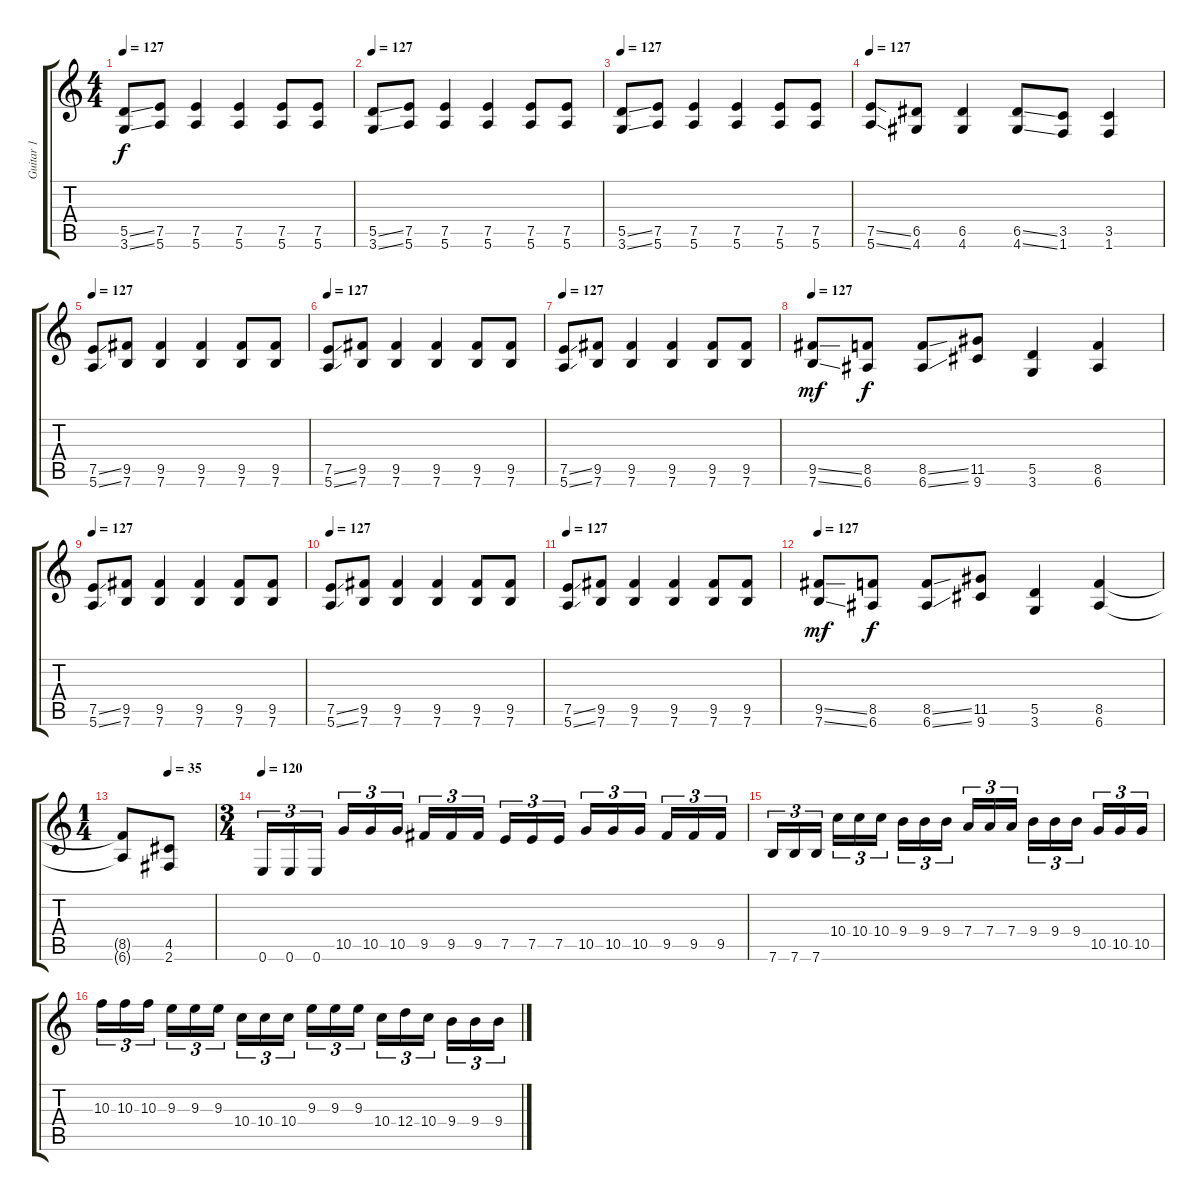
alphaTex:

\track ("Guitar 1" "Guitar 1") {instrument distortionguitar}
\staff {score tabs}
\tuning (E4 B3 G3 D3 A2 E2) {hide}
\ts (4 4)
\tempo 130
\tempo 127
\clef g2
\ks c
(5.5{ss} 3.6{ss}).8{dy f} (7.5 5.6).8 (7.5 5.6).4 (7.5 5.6).4 (7.5 5.6).8 (7.5 5.6).8 |
\tempo 130
\tempo 127
(5.5{ss} 3.6{ss}).8 (7.5 5.6).8 (7.5 5.6).4 (7.5 5.6).4 (7.5 5.6).8 (7.5 5.6).8 |
\tempo 130
\tempo 127
(5.5{ss} 3.6{ss}).8 (7.5 5.6).8 (7.5 5.6).4 (7.5 5.6).4 (7.5 5.6).8 (7.5 5.6).8 |
\tempo 130
\tempo 127
(7.5{ss} 5.6{ss}).8 (6.5 4.6).8 (6.5 4.6).4 (6.5{ss} 4.6{ss}).8 (3.5 1.6).8 (3.5 1.6).4 |
\tempo 127
(7.5{ss} 5.6{ss}).8 (9.5 7.6).8 (9.5 7.6).4 (9.5 7.6).4 (9.5 7.6).8 (9.5 7.6).8 |
\tempo 127
(7.5{ss} 5.6{ss}).8 (9.5 7.6).8 (9.5 7.6).4 (9.5 7.6).4 (9.5 7.6).8 (9.5 7.6).8 |
\tempo 127
(7.5{ss} 5.6{ss}).8 (9.5 7.6).8 (9.5 7.6).4 (9.5 7.6).4 (9.5 7.6).8 (9.5 7.6).8 |
\tempo 127
(9.5{ss} 7.6{ss}).8{dy mf} (8.5 6.6).8{dy f} (8.5{ss} 6.6{ss}).8 (11.5 9.6).8 (5.5 3.6).4 (8.5 6.6).4 |
\tempo 127
(7.5{ss} 5.6{ss}).8 (9.5 7.6).8 (9.5 7.6).4 (9.5 7.6).4 (9.5 7.6).8 (9.5 7.6).8 |
\tempo 127
(7.5{ss} 5.6{ss}).8 (9.5 7.6).8 (9.5 7.6).4 (9.5 7.6).4 (9.5 7.6).8 (9.5 7.6).8 |
\tempo 127
(7.5{ss} 5.6{ss}).8 (9.5 7.6).8 (9.5 7.6).4 (9.5 7.6).4 (9.5 7.6).8 (9.5 7.6).8 |
\tempo 127
(9.5{ss} 7.6{ss}).8{dy mf} (8.5 6.6).8{dy f} (8.5{ss} 6.6{ss}).8 (11.5 9.6).8 (5.5 3.6).4 (8.5 6.6).4 |
\ts (1 4)
\tempo (35 0.5)
(8.5{t} 6.6{t}).8 (4.5 2.6).8 |
\ts (3 4)
\tempo 120
0.6.16{tu (3 2)} 0.6.16{tu (3 2)} 0.6.16{tu (3 2) beam splitsecondary} 10.5.16{tu (3 2)} 10.5.16{tu (3 2)} 10.5.16{tu (3 2)} 9.5.16{tu (3 2)} 9.5.16{tu (3 2)} 9.5.16{tu (3 2) beam splitsecondary} 7.5.16{tu (3 2)} 7.5.16{tu (3 2)} 7.5.16{tu (3 2)} 10.5.16{tu (3 2)} 10.5.16{tu (3 2)} 10.5.16{tu (3 2) beam splitsecondary} 9.5.16{tu (3 2)} 9.5.16{tu (3 2)} 9.5.16{tu (3 2)} |
7.6.16{tu (3 2)} 7.6.16{tu (3 2)} 7.6.16{tu (3 2) beam splitsecondary} 10.4.16{tu (3 2)} 10.4.16{tu (3 2)} 10.4.16{tu (3 2)} 9.4.16{tu (3 2)} 9.4.16{tu (3 2)} 9.4.16{tu (3 2) beam splitsecondary} 7.4.16{tu (3 2)} 7.4.16{tu (3 2)} 7.4.16{tu (3 2)} 9.4.16{tu (3 2)} 9.4.16{tu (3 2)} 9.4.16{tu (3 2) beam splitsecondary} 10.5.16{tu (3 2)} 10.5.16{tu (3 2)} 10.5.16{tu (3 2)} |
10.3.16{tu (3 2)} 10.3.16{tu (3 2)} 10.3.16{tu (3 2) beam splitsecondary} 9.3.16{tu (3 2)} 9.3.16{tu (3 2)} 9.3.16{tu (3 2)} 10.4.16{tu (3 2)} 10.4.16{tu (3 2)} 10.4.16{tu (3 2) beam splitsecondary} 9.3.16{tu (3 2)} 9.3.16{tu (3 2)} 9.3.16{tu (3 2)} 10.4.16{tu (3 2)} 12.4.16{tu (3 2)} 10.4.16{tu (3 2) beam splitsecondary} 9.4.16{tu (3 2)} 9.4.16{tu (3 2)} 9.4.16{tu (3 2)}
